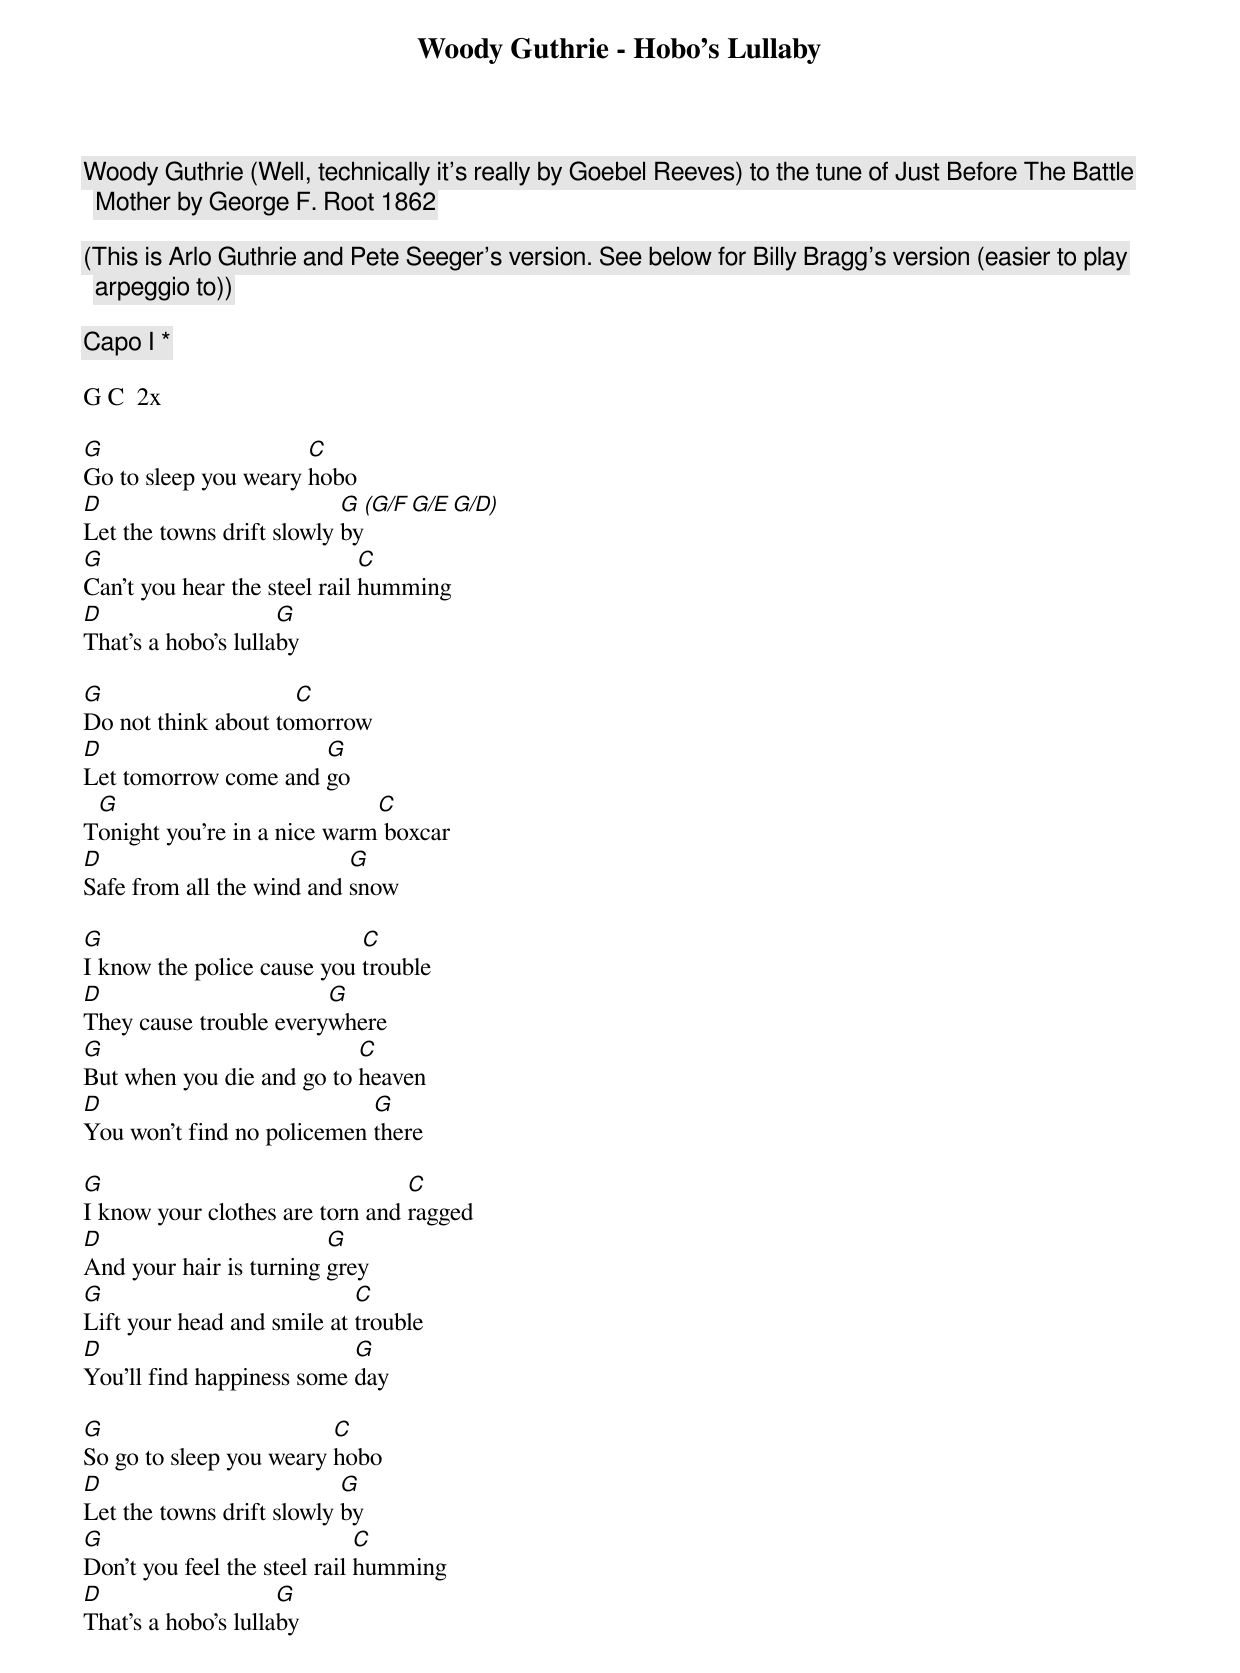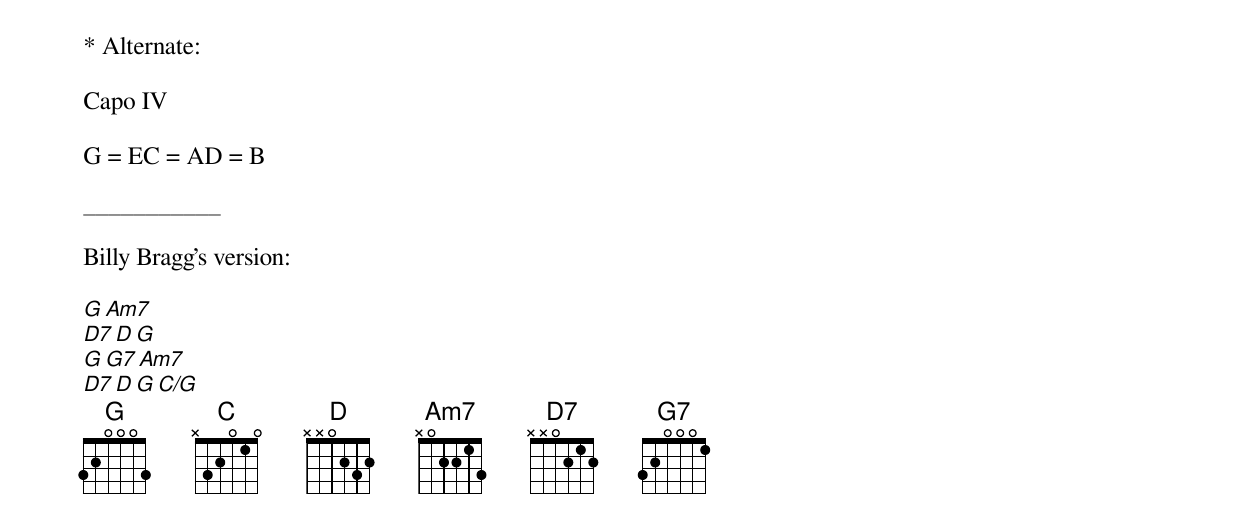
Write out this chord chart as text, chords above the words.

Woody Guthrie - Hobo's Lullaby

Woody Guthrie (Well, technically it's really by Goebel Reeves) to the tune of Just Before The Battle Mother by George F. Root 1862

(This is Arlo Guthrie and Pete Seeger's version. See below for Billy Bragg's version (easier to play arpeggio to))

Capo I *

G C  2x

G                     C
Go to sleep you weary hobo
D                          G   (G/F G/E G/D)
Let the towns drift slowly by
G                             C
Can't you hear the steel rail humming
D                    G
That's a hobo's lullaby

G                    C
Do not think about tomorrow
D                     G
Let tomorrow come and go
 G                           C
Tonight you're in a nice warm boxcar
D                          G
Safe from all the wind and snow

G                           C
I know the police cause you trouble
D                       G
They cause trouble everywhere
G                          C
But when you die and go to heaven
D                           G
You won't find no policemen there

G                                C
I know your clothes are torn and ragged
D                        G
And your hair is turning grey
G                           C
Lift your head and smile at trouble
D                          G
You'll find happiness some day

G                        C
So go to sleep you weary hobo
D                          G
Let the towns drift slowly by
G                             C
Don't you feel the steel rail humming
D                    G
That's a hobo's lullaby

* Alternate:

Capo IV

G = EC = AD = B

___________

Billy Bragg's version:

G Am7
D7 D G
G G7 Am7
D7 D G C/G
